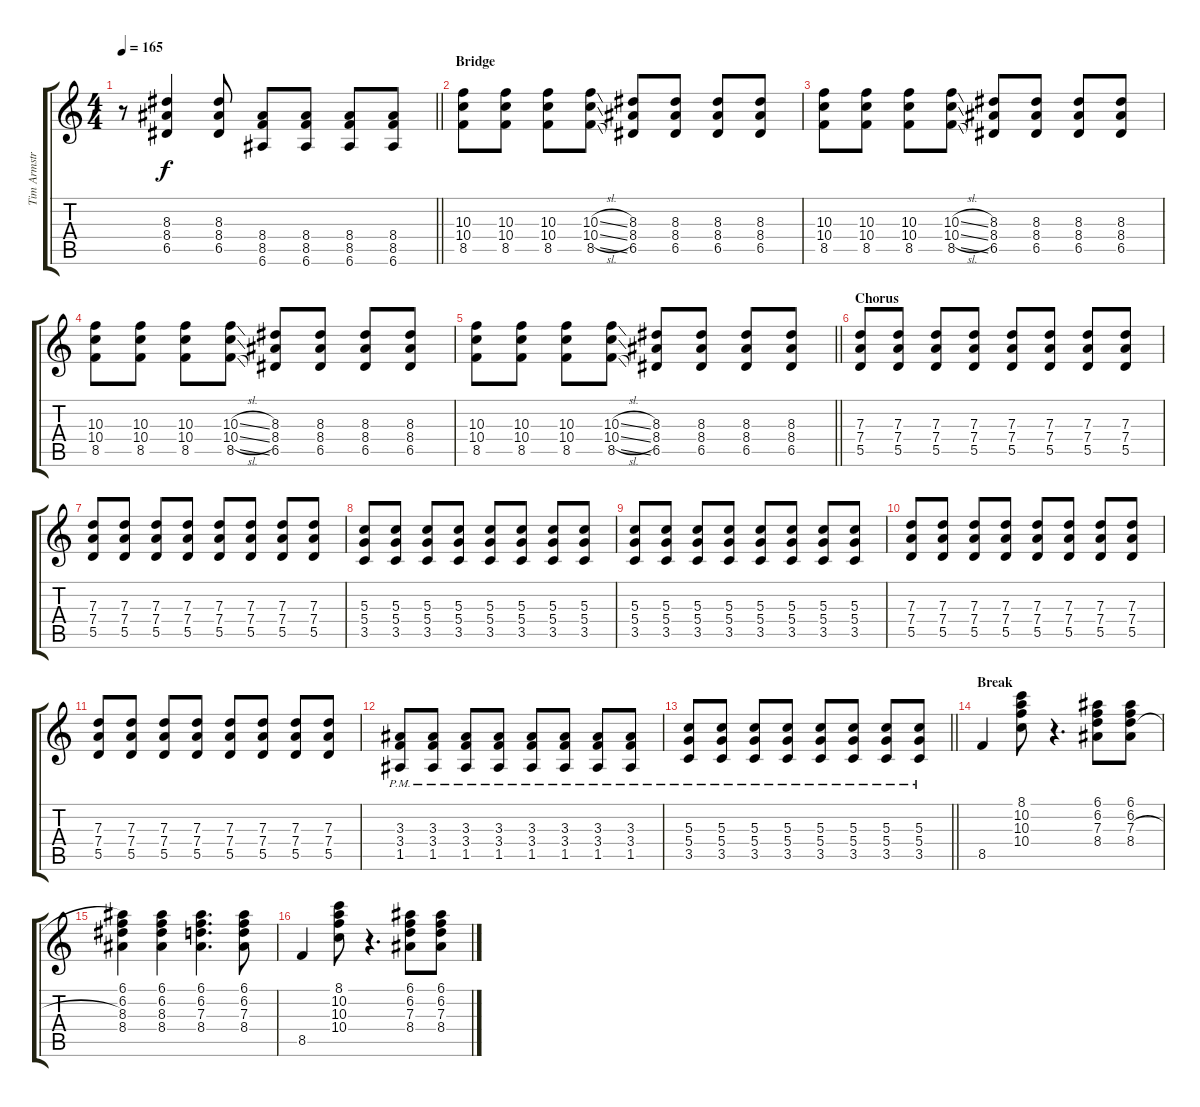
\track ("Tim Armstrong" "Tim Armstr") {instrument distortionguitar}
\staff {score tabs}
\tuning (E4 B3 G3 D3 A2 E2) {hide}
\ts (4 4)
\tempo 165
\clef g2
\barLineRight lightlight
\ks c
r.8{dy f} (8.3 8.4 6.5).4 (8.3 8.4 6.5).8 (8.4 8.5 6.6).8 (8.4 8.5 6.6).8 (8.4 8.5 6.6).8 (8.4 8.5 6.6).8 |
\section ("" "Bridge")
(10.3 10.4 8.5).8 (10.3 10.4 8.5).8 (10.3 10.4 8.5).8 (10.3{sl} 10.4{sl} 8.5{sl}).8 (8.3 8.4 6.5).8 (8.3 8.4 6.5).8 (8.3 8.4 6.5).8 (8.3 8.4 6.5).8 |
(10.3 10.4 8.5).8 (10.3 10.4 8.5).8 (10.3 10.4 8.5).8 (10.3{sl} 10.4{sl} 8.5{sl}).8 (8.3 8.4 6.5).8 (8.3 8.4 6.5).8 (8.3 8.4 6.5).8 (8.3 8.4 6.5).8 |
(10.3 10.4 8.5).8 (10.3 10.4 8.5).8 (10.3 10.4 8.5).8 (10.3{sl} 10.4{sl} 8.5{sl}).8 (8.3 8.4 6.5).8 (8.3 8.4 6.5).8 (8.3 8.4 6.5).8 (8.3 8.4 6.5).8 |
\barLineRight lightlight
(10.3 10.4 8.5).8 (10.3 10.4 8.5).8 (10.3 10.4 8.5).8 (10.3{sl} 10.4{sl} 8.5{sl}).8 (8.3 8.4 6.5).8 (8.3 8.4 6.5).8 (8.3 8.4 6.5).8 (8.3 8.4 6.5).8 |
\section ("" "Chorus")
(7.3 7.4 5.5).8 (7.3 7.4 5.5).8 (7.3 7.4 5.5).8 (7.3 7.4 5.5).8 (7.3 7.4 5.5).8 (7.3 7.4 5.5).8 (7.3 7.4 5.5).8 (7.3 7.4 5.5).8 |
(7.3 7.4 5.5).8 (7.3 7.4 5.5).8 (7.3 7.4 5.5).8 (7.3 7.4 5.5).8 (7.3 7.4 5.5).8 (7.3 7.4 5.5).8 (7.3 7.4 5.5).8 (7.3 7.4 5.5).8 |
(5.3 5.4 3.5).8 (5.3 5.4 3.5).8 (5.3 5.4 3.5).8 (5.3 5.4 3.5).8 (5.3 5.4 3.5).8 (5.3 5.4 3.5).8 (5.3 5.4 3.5).8 (5.3 5.4 3.5).8 |
(5.3 5.4 3.5).8 (5.3 5.4 3.5).8 (5.3 5.4 3.5).8 (5.3 5.4 3.5).8 (5.3 5.4 3.5).8 (5.3 5.4 3.5).8 (5.3 5.4 3.5).8 (5.3 5.4 3.5).8 |
(7.3 7.4 5.5).8 (7.3 7.4 5.5).8 (7.3 7.4 5.5).8 (7.3 7.4 5.5).8 (7.3 7.4 5.5).8 (7.3 7.4 5.5).8 (7.3 7.4 5.5).8 (7.3 7.4 5.5).8 |
(7.3 7.4 5.5).8 (7.3 7.4 5.5).8 (7.3 7.4 5.5).8 (7.3 7.4 5.5).8 (7.3 7.4 5.5).8 (7.3 7.4 5.5).8 (7.3 7.4 5.5).8 (7.3 7.4 5.5).8 |
(3.3{pm} 3.4{pm} 1.5{pm}).8 (3.3{pm} 3.4{pm} 1.5{pm}).8 (3.3{pm} 3.4{pm} 1.5{pm}).8 (3.3{pm} 3.4{pm} 1.5{pm}).8 (3.3{pm} 3.4{pm} 1.5{pm}).8 (3.3{pm} 3.4{pm} 1.5{pm}).8 (3.3{pm} 3.4{pm} 1.5{pm}).8 (3.3{pm} 3.4{pm} 1.5{pm}).8 |
\barLineRight lightlight
(5.3{pm} 5.4{pm} 3.5{pm}).8 (5.3{pm} 5.4{pm} 3.5{pm}).8 (5.3{pm} 5.4{pm} 3.5{pm}).8 (5.3{pm} 5.4{pm} 3.5{pm}).8 (5.3{pm} 5.4{pm} 3.5{pm}).8 (5.3{pm} 5.4{pm} 3.5{pm}).8 (5.3{pm} 5.4{pm} 3.5{pm}).8 (5.3{pm} 5.4{pm} 3.5{pm}).8 |
\section ("" "Break")
8.5.4{instrument electricguitarclean} (8.1 10.2 10.3 10.4).8 r.4{d} (6.1 6.2 7.3 8.4).8 (6.1 6.2 7.3{h} 8.4).8 |
(6.1 6.2 8.3 8.4).4 (6.1 6.2 8.3 8.4).4 (6.1 6.2 7.3 8.4).4{d} (6.1 6.2 7.3 8.4).8 |
8.5.4 (8.1 10.2 10.3 10.4).8 r.4{d} (6.1 6.2 7.3 8.4).8 (6.1 6.2 7.3{h} 8.4).8
